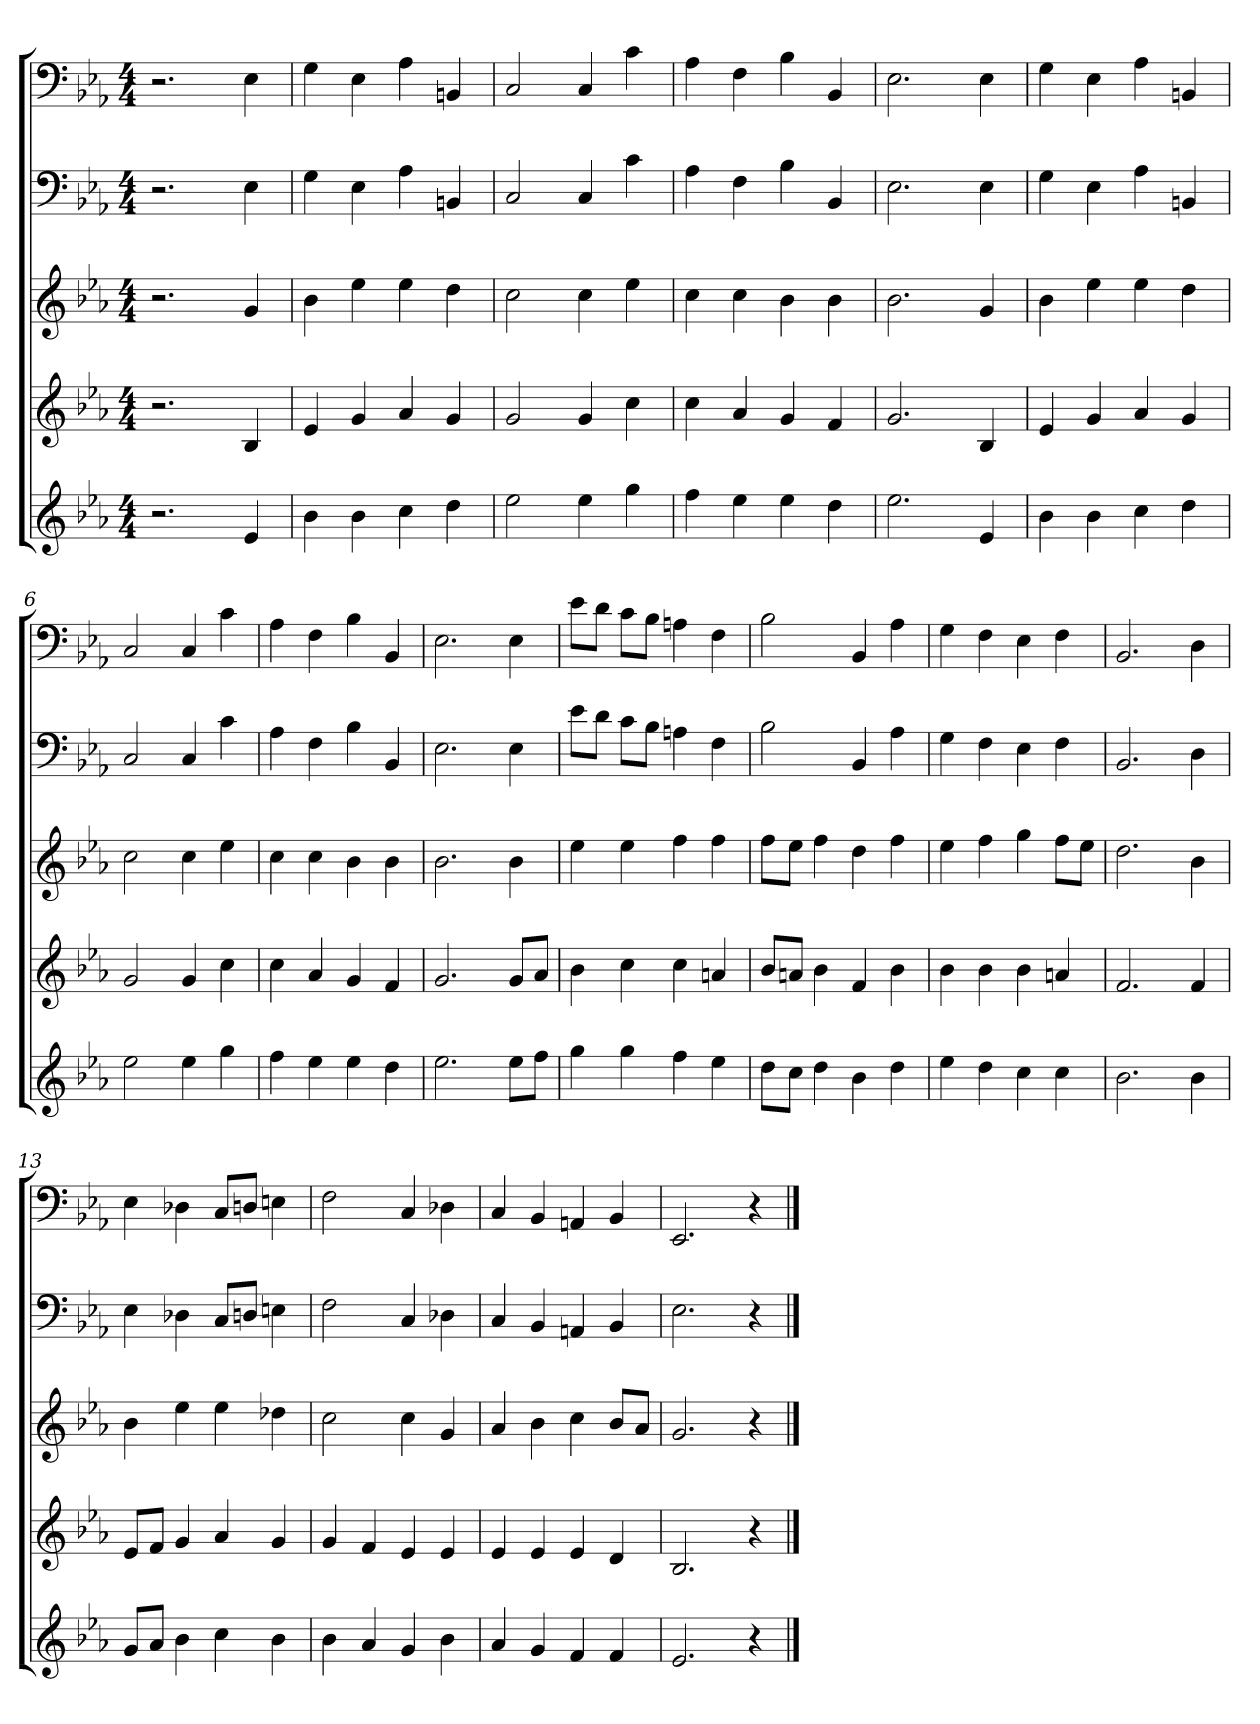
**kern	**kern	**kern	**kern	**kern
*part5	*part4	*part3	*part2	*part1
*staff5	*staff4	*staff3	*staff2	*staff1
*clefG2	*clefG2	*clefG2	*clefF4	*clefF4
*k[b-e-a-]	*k[b-e-a-]	*k[b-e-a-]	*k[b-e-a-]	*k[b-e-a-]
*E-:	*E-:	*E-:	*E-:	*E-:
*M4/4	*M4/4	*M4/4	*M4/4	*M4/4
=	=	=	=	=
2.r	2.r	2.r	2.r	2.r
4e-	4B-	4g	4E-	4E-
=1	=1	=1	=1	=1
4b-	4e-	4b-	4G	4G
4b-	4g	4ee-	4E-	4E-
4cc	4a-	4ee-	4A-	4A-
4dd	4g	4dd	4BBn	4BBn
=2	=2	=2	=2	=2
2ee-	2g	2cc	2C	2C
4ee-	4g	4cc	4C	4C
4gg	4cc	4ee-	4c	4c
=3	=3	=3	=3	=3
4ff	4cc	4cc	4A-	4A-
4ee-	4a-	4cc	4F	4F
4ee-	4g	4b-	4B-	4B-
4dd	4f	4b-	4BB-	4BB-
=4	=4	=4	=4	=4
2.ee-	2.g	2.b-	2.E-	2.E-
4e-	4B-	4g	4E-	4E-
=5	=5	=5	=5	=5
4b-	4e-	4b-	4G	4G
4b-	4g	4ee-	4E-	4E-
4cc	4a-	4ee-	4A-	4A-
4dd	4g	4dd	4BBn	4BBn
=6	=6	=6	=6	=6
2ee-	2g	2cc	2C	2C
4ee-	4g	4cc	4C	4C
4gg	4cc	4ee-	4c	4c
=7	=7	=7	=7	=7
4ff	4cc	4cc	4A-	4A-
4ee-	4a-	4cc	4F	4F
4ee-	4g	4b-	4B-	4B-
4dd	4f	4b-	4BB-	4BB-
=8	=8	=8	=8	=8
2.ee-	2.g	2.b-	2.E-	2.E-
8ee-\L	8g/L	4b-	4E-	4E-
8ff\J	8a-/J	.	.	.
=9	=9	=9	=9	=9
4gg	4b-	4ee-	8e-\L	8e-\L
.	.	.	8d\J	8d\J
4gg	4cc	4ee-	8c\L	8c\L
.	.	.	8B-\J	8B-\J
4ff	4cc	4ff	4An	4An
4ee-	4an	4ff	4F	4F
=10	=10	=10	=10	=10
8dd\L	8b-/L	8ff\L	2B-	2B-
8cc\J	8an/J	8ee-\J	.	.
4dd	4b-	4ff	.	.
4b-	4f	4dd	4BB-	4BB-
4dd	4b-	4ff	4A-	4A-
=11	=11	=11	=11	=11
4ee-	4b-	4ee-	4G	4G
4dd	4b-	4ff	4F	4F
4cc	4b-	4gg	4E-	4E-
4cc	4an	8ff\L	4F	4F
.	.	8ee-\J	.	.
=12	=12	=12	=12	=12
2.b-	2.f	2.dd	2.BB-	2.BB-
4b-	4f	4b-	4D	4D
=13	=13	=13	=13	=13
8g/L	8e-/L	4b-	4E-	4E-
8a-/J	8f/J	.	.	.
4b-	4g	4ee-	4D-X	4D-X
4cc	4a-	4ee-	8C/L	8C/L
.	.	.	8Dn/J	8Dn/J
4b-	4g	4dd-X	4En	4En
=14	=14	=14	=14	=14
4b-	4g	2cc	2F	2F
4a-	4f	.	.	.
4g	4e-	4cc	4C	4C
4b-	4e-	4g	4D-X	4D-X
=15	=15	=15	=15	=15
4a-	4e-	4a-	4C	4C
4g	4e-	4b-	4BB-	4BB-
4f	4e-	4cc	4AAn	4AAn
4f	4d	8b-/L	4BB-	4BB-
.	.	8a-/J	.	.
=16	=16	=16	=16	=16
2.e-	2.B-	2.g	2.E-	2.EE-
4r	4r	4r	4r	4r
==	==	==	==	==
*-	*-	*-	*-	*-
